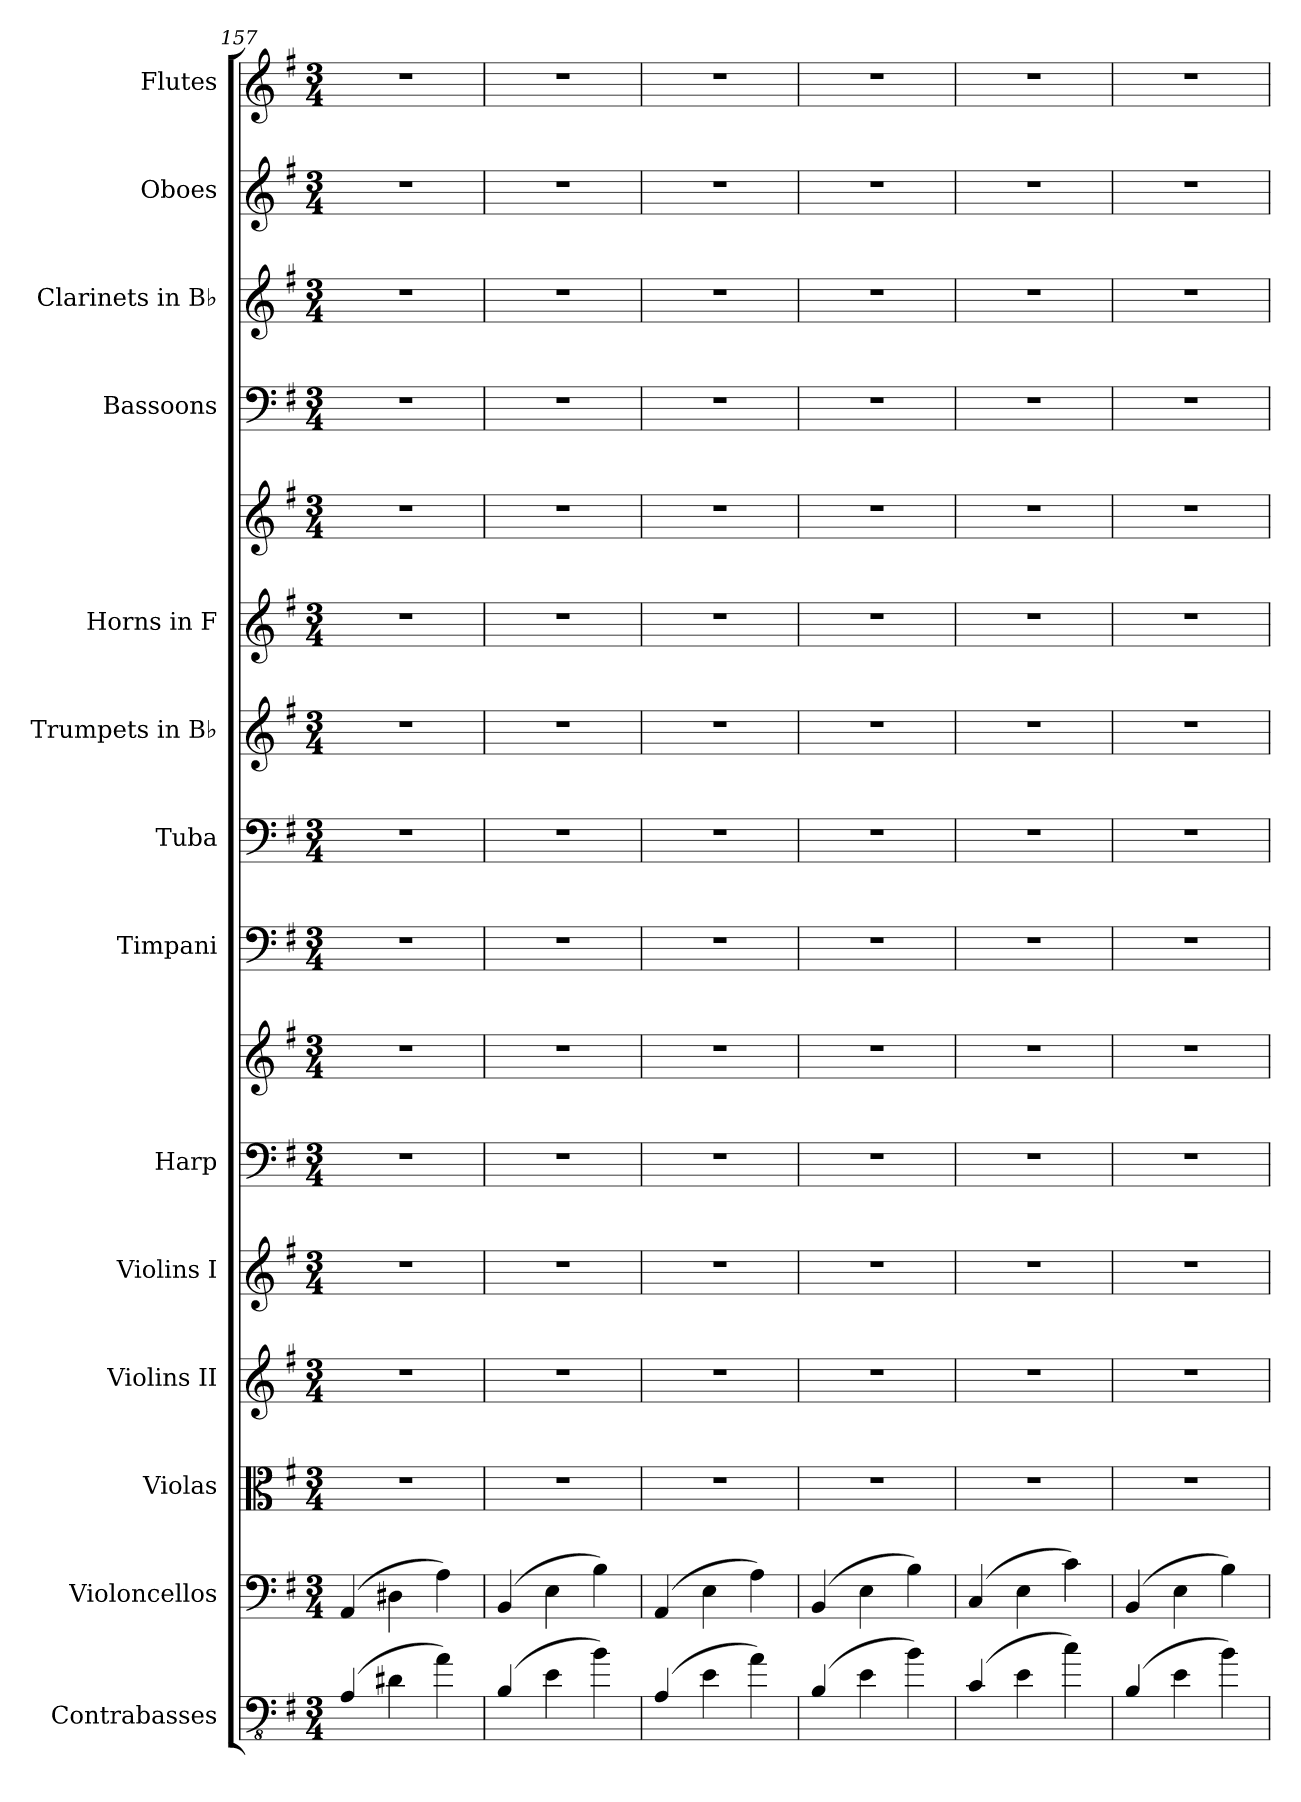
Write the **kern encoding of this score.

**kern	**kern	**kern	**kern	**kern	**kern	**kern	**kern	**kern	**kern	**kern	**kern	**kern	**kern	**kern	**kern
*part14	*part13	*part12	*part11	*part10	*part9	*part9	*part8	*part7	*part6	*part5	*part5	*part4	*part3	*part2	*part1
*staff16	*staff15	*staff14	*staff13	*staff12	*staff11	*staff10	*staff9	*staff8	*staff7	*staff6	*staff5	*staff4	*staff3	*staff2	*staff1
*I"Contrabasses	*I"Violoncellos	*I"Violas	*I"Violins II	*I"Violins I	*I"Harp	*	*I"Timpani	*I"Tuba	*I"Trumpets in B♭	*I"Horns in F	*	*I"Bassoons	*I"Clarinets in B♭	*I"Oboes	*I"Flutes
*I'Cb.	*I'Vc.	*I'Vla.	*I'Vln. II	*I'Vln. I	*I'Hrp.	*	*I'Timp.	*I'Tba.	*	*	*	*I'Bsn.	*	*I'Ob.	*I'Fl.
!!LO:PB:g=z
*clefFv4	*clefF4	*clefC3	*clefG2	*clefG2	*clefF4	*clefG2	*clefF4	*clefF4	*clefG2	*clefG2	*clefG2	*clefF4	*clefG2	*clefG2	*clefG2
*ITrd7c12	*	*	*	*	*	*	*	*	*ITrd1c2	*ITrd4c7	*ITrd4c7	*	*ITrd1c2	*	*
*k[f#]	*k[f#]	*k[f#]	*k[f#]	*k[f#]	*k[f#]	*k[f#]	*k[f#]	*k[f#]	*k[b-]	*k[]	*k[]	*k[f#]	*k[b-]	*k[f#]	*k[f#]
*M3/4	*M3/4	*M3/4	*M3/4	*M3/4	*M3/4	*M3/4	*M3/4	*M3/4	*M3/4	*M3/4	*M3/4	*M3/4	*M3/4	*M3/4	*M3/4
=157	=157	=157	=157	=157	=157	=157	=157	=157	=157	=157	=157	=157	=157	=157	=157
(4AAA/	(4AA/	2.r	2.r	2.r	2.r	2.r	2.r	2.r	2.r	2.r	2.r	2.r	2.r	2.r	2.r
4DD#X\	4D#X\	.	.	.	.	.	.	.	.	.	.	.	.	.	.
4AA\)	4A\)	.	.	.	.	.	.	.	.	.	.	.	.	.	.
=158	=158	=158	=158	=158	=158	=158	=158	=158	=158	=158	=158	=158	=158	=158	=158
(4BBB/	(4BB/	2.r	2.r	2.r	2.r	2.r	2.r	2.r	2.r	2.r	2.r	2.r	2.r	2.r	2.r
4EE\	4E\	.	.	.	.	.	.	.	.	.	.	.	.	.	.
4BB\)	4B\)	.	.	.	.	.	.	.	.	.	.	.	.	.	.
=159	=159	=159	=159	=159	=159	=159	=159	=159	=159	=159	=159	=159	=159	=159	=159
(4AAA/	(4AA/	2.r	2.r	2.r	2.r	2.r	2.r	2.r	2.r	2.r	2.r	2.r	2.r	2.r	2.r
4EE\	4E\	.	.	.	.	.	.	.	.	.	.	.	.	.	.
4AA\)	4A\)	.	.	.	.	.	.	.	.	.	.	.	.	.	.
=160	=160	=160	=160	=160	=160	=160	=160	=160	=160	=160	=160	=160	=160	=160	=160
(4BBB/	(4BB/	2.r	2.r	2.r	2.r	2.r	2.r	2.r	2.r	2.r	2.r	2.r	2.r	2.r	2.r
4EE\	4E\	.	.	.	.	.	.	.	.	.	.	.	.	.	.
4BB\)	4B\)	.	.	.	.	.	.	.	.	.	.	.	.	.	.
=161	=161	=161	=161	=161	=161	=161	=161	=161	=161	=161	=161	=161	=161	=161	=161
(4CC/	(4C/	2.r	2.r	2.r	2.r	2.r	2.r	2.r	2.r	2.r	2.r	2.r	2.r	2.r	2.r
4EE\	4E\	.	.	.	.	.	.	.	.	.	.	.	.	.	.
4C\)	4c\)	.	.	.	.	.	.	.	.	.	.	.	.	.	.
=162	=162	=162	=162	=162	=162	=162	=162	=162	=162	=162	=162	=162	=162	=162	=162
(4BBB/	(4BB/	2.r	2.r	2.r	2.r	2.r	2.r	2.r	2.r	2.r	2.r	2.r	2.r	2.r	2.r
4EE\	4E\	.	.	.	.	.	.	.	.	.	.	.	.	.	.
4BB\)	4B\)	.	.	.	.	.	.	.	.	.	.	.	.	.	.
=	=	=	=	=	=	=	=	=	=	=	=	=	=	=	=
*-	*-	*-	*-	*-	*-	*-	*-	*-	*-	*-	*-	*-	*-	*-	*-
